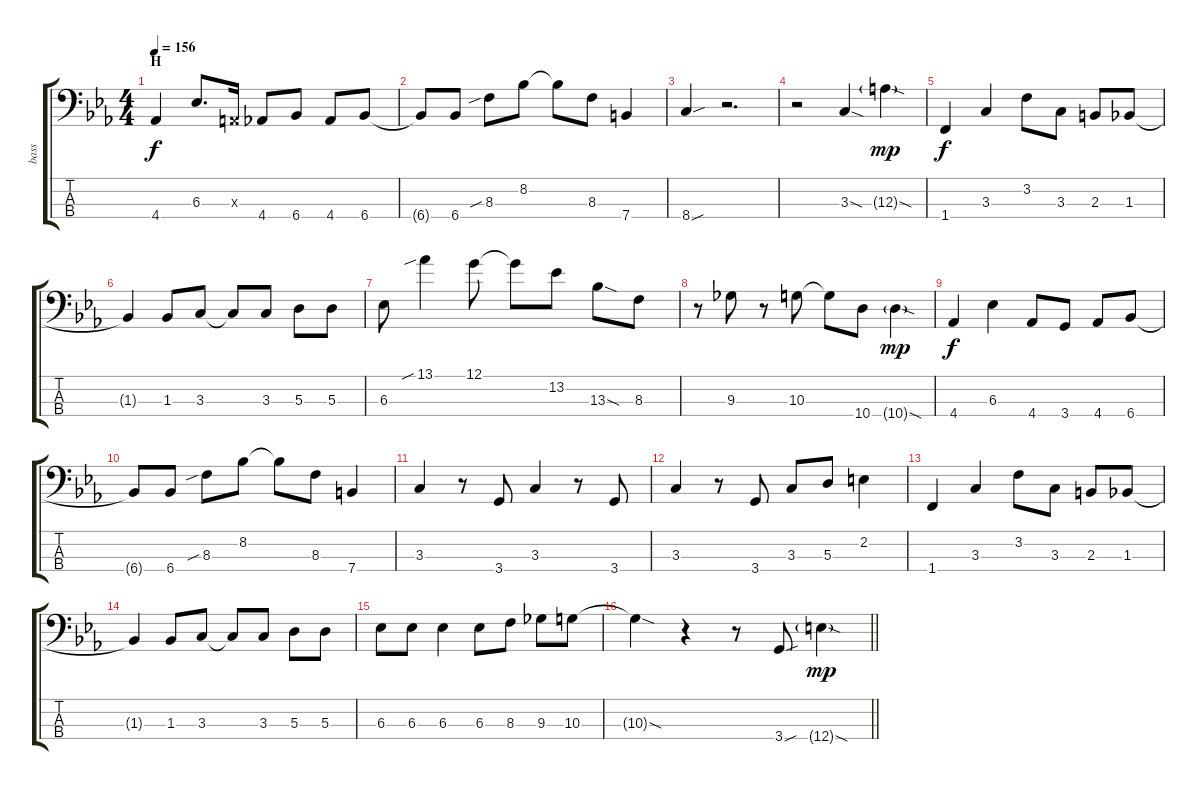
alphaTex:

\track ("bass" "bass") {instrument electricbasspick}
\staff {score tabs}
\tuning (G2 D2 A1 E1) {hide}
\ts (4 4)
\section ("" "H")
\tempo 156
\clef f4
\ks eb
4.4.4{dy f} 6.3.8{d} 0.3{x}.16 4.4.8 6.4.8 4.4.8 6.4.8 |
6.4{t}.8 6.4.8 8.3{sib}.8 8.2.8 8.2{t}.8 8.3.8 7.4.4 |
8.4{sou}.4 r.2{d} |
r.2 3.3{sod}.4 12.3{sod g}.4{dy mp} |
1.4.4{dy f} 3.3.4 3.2.8 3.3.8 2.3.8 1.3.8 |
1.3{t}.4 1.3.8 3.3.8 3.3{t}.8 3.3.8 5.3.8 5.3.8 |
6.3.8 13.1{sib}.4 12.1.8 12.1{t}.8 13.2.8 13.3{sod}.8 8.3.8 |
r.8 9.3.8 r.8 10.3.8 10.3{t}.8 10.4.8 10.4{sod g}.4{dy mp} |
4.4.4{dy f} 6.3.4 4.4.8 3.4.8 4.4.8 6.4.8 |
6.4{t}.8 6.4.8 8.3{sib}.8 8.2.8 8.2{t}.8 8.3.8 7.4.4 |
3.3.4 r.8 3.4.8 3.3.4 r.8 3.4.8 |
3.3.4 r.8 3.4.8 3.3.8 5.3.8 2.2.4 |
1.4.4 3.3.4 3.2.8 3.3.8 2.3.8 1.3.8 |
1.3{t}.4 1.3.8 3.3.8 3.3{t}.8 3.3.8 5.3.8 5.3.8 |
6.3.8 6.3.8 6.3.4 6.3.8 8.3.8 9.3.8 10.3.8 |
\barLineRight lightlight
10.3{sod t}.4 r.4 r.8 3.4{sou}.8 12.4{sod g}.4{dy mp}
